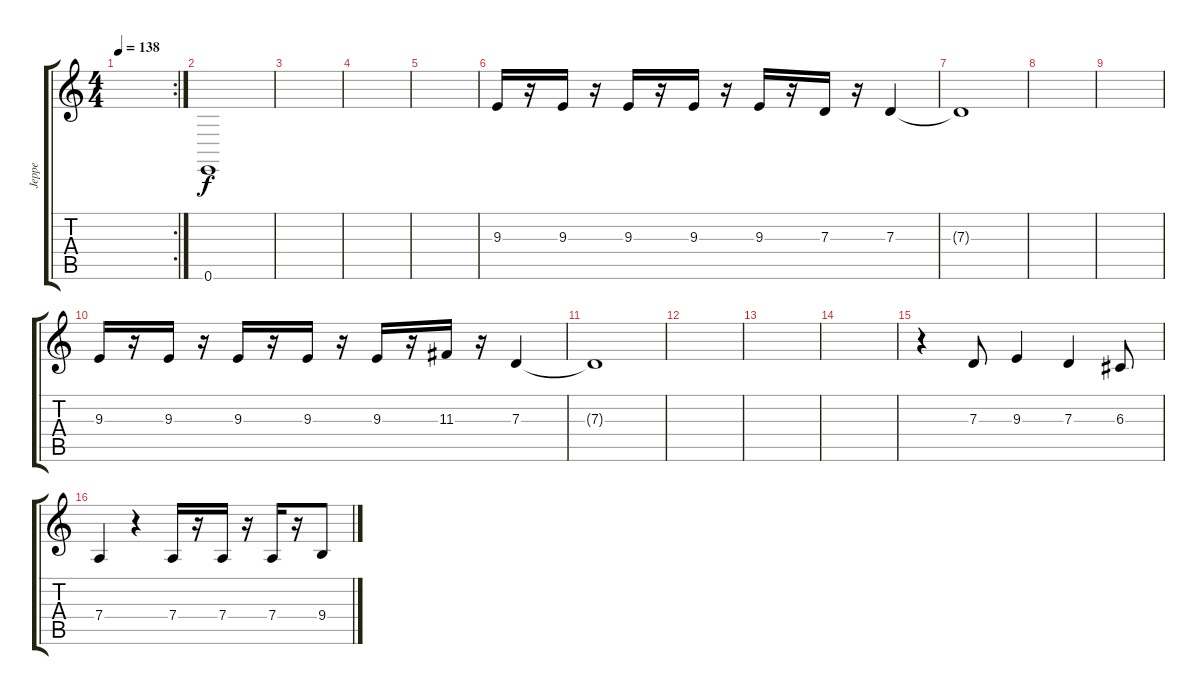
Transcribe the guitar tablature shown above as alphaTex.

\track ("Jeppe" "Jeppe") {instrument trumpet}
\staff {score tabs}
\tuning (E4 B3 G3 D3 A2 E2) {hide}
\rc 2
\ts (4 4)
\tempo 138
\clef g2
\ks c
|
0.6.1 |
|
|
|
9.3.16 r.16 9.3.16 r.16 9.3.16 r.16 9.3.16 r.16 9.3.16 r.16 7.3.16 r.16 7.3.4 |
7.3{t}.1 |
|
|
9.3.16 r.16 9.3.16 r.16 9.3.16 r.16 9.3.16 r.16 9.3.16 r.16 11.3.16 r.16 7.3.4 |
7.3{t}.1 |
|
|
|
r.4 7.3.8 9.3.4 7.3.4 6.3.8 |
7.4.4 r.4 7.4.16 r.16 7.4.16 r.16 7.4.16 r.16 9.4.8
